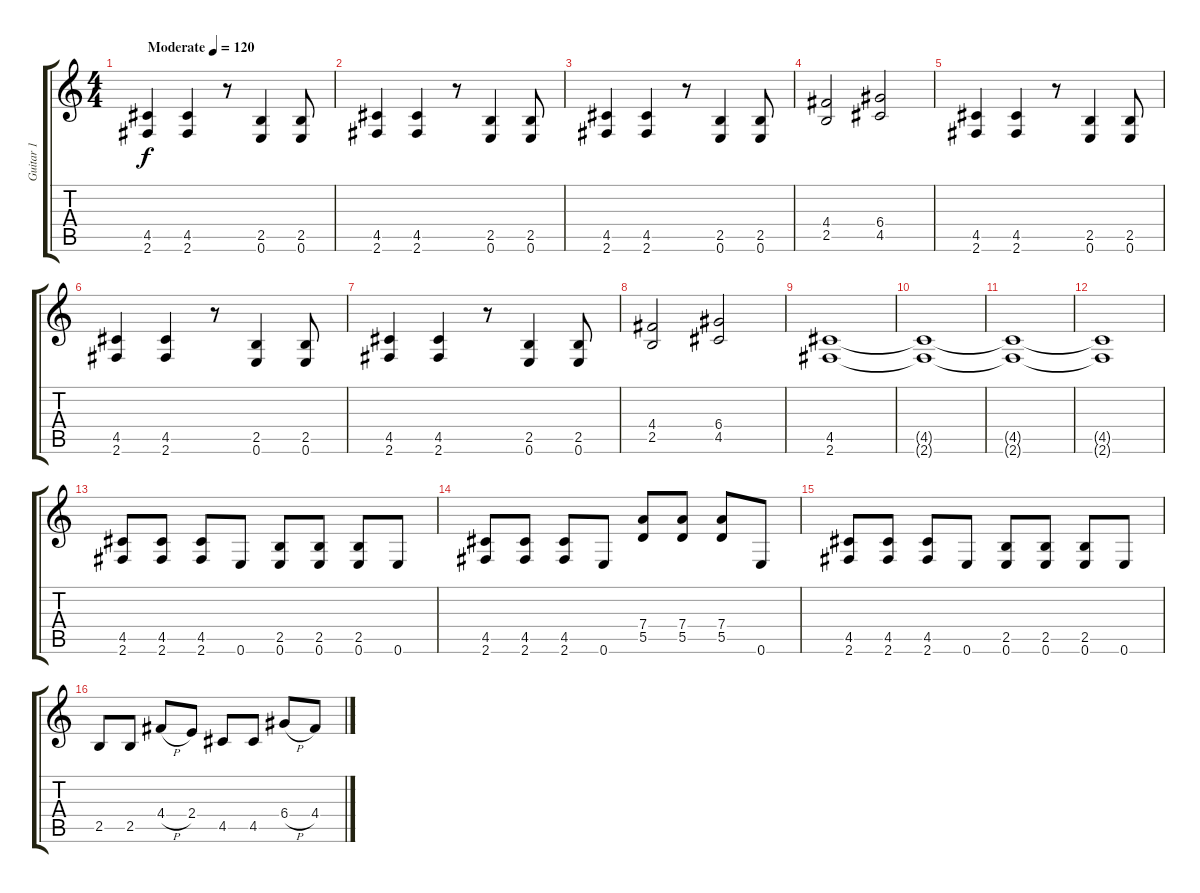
\track ("Guitar 1" "Guitar 1") {instrument distortionguitar}
\staff {score tabs}
\tuning (E4 B3 G3 D3 A2 E2) {hide}
\ts (4 4)
\tempo (120 "Moderate")
\clef g2
\ks c
(4.5 2.6).4{dy f instrument distortionguitar} (4.5 2.6).4 r.8 (2.5 0.6).4 (2.5 0.6).8 |
(4.5 2.6).4 (4.5 2.6).4 r.8 (2.5 0.6).4 (2.5 0.6).8 |
(4.5 2.6).4 (4.5 2.6).4 r.8 (2.5 0.6).4 (2.5 0.6).8 |
(4.4 2.5).2 (6.4 4.5).2 |
(4.5 2.6).4 (4.5 2.6).4 r.8 (2.5 0.6).4 (2.5 0.6).8 |
(4.5 2.6).4 (4.5 2.6).4 r.8 (2.5 0.6).4 (2.5 0.6).8 |
(4.5 2.6).4 (4.5 2.6).4 r.8 (2.5 0.6).4 (2.5 0.6).8 |
(4.4 2.5).2 (6.4 4.5).2 |
(4.5 2.6).1 |
(4.5{t} 2.6{t}).1 |
(4.5{t} 2.6{t}).1 |
(4.5{t} 2.6{t}).1 |
(4.5 2.6).8 (4.5 2.6).8 (4.5 2.6).8 0.6.8 (2.5 0.6).8 (2.5 0.6).8 (2.5 0.6).8 0.6.8 |
(4.5 2.6).8 (4.5 2.6).8 (4.5 2.6).8 0.6.8 (7.4 5.5).8 (7.4 5.5).8 (7.4 5.5).8 0.6.8 |
(4.5 2.6).8 (4.5 2.6).8 (4.5 2.6).8 0.6.8 (2.5 0.6).8 (2.5 0.6).8 (2.5 0.6).8 0.6.8 |
2.5.8 2.5.8 4.4{h}.8 2.4.8 4.5.8 4.5.8 6.4{h}.8 4.4.8
